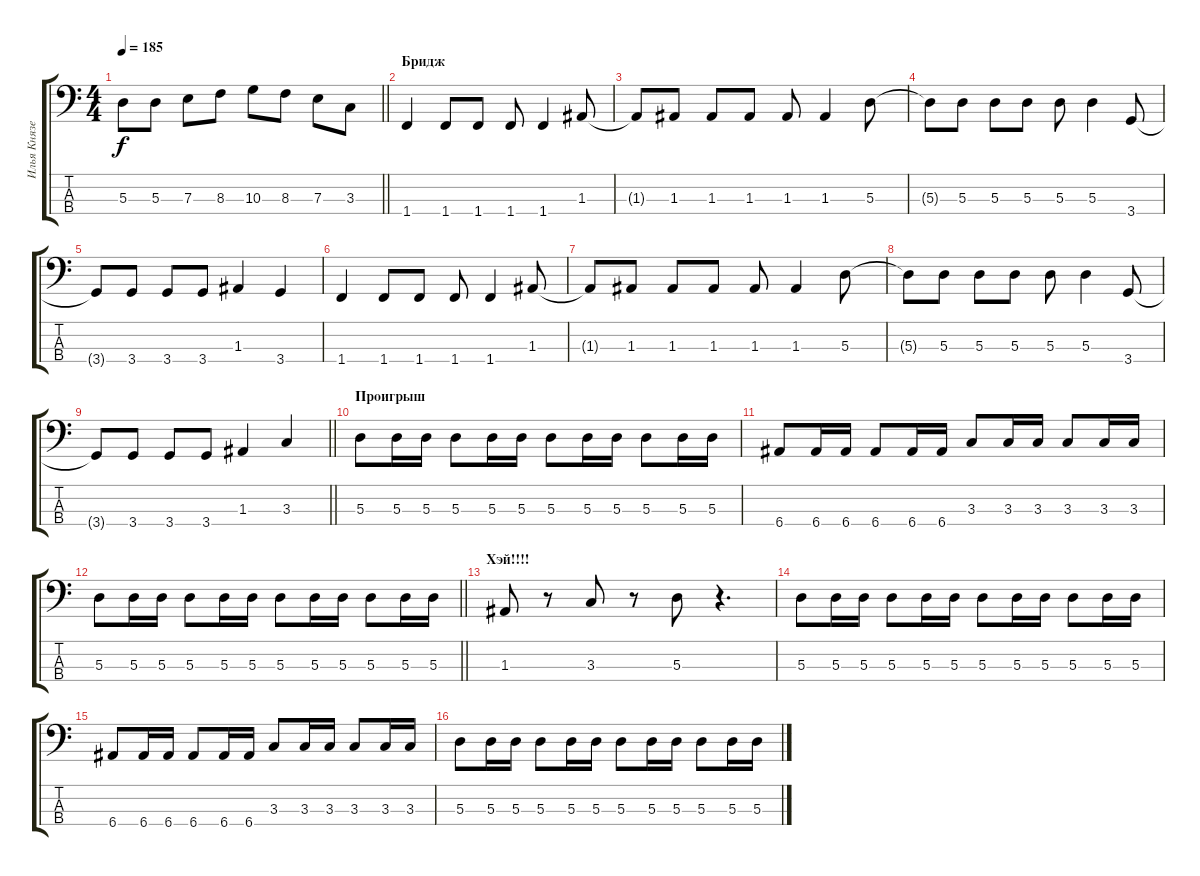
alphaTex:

\track ("Илья Князев" "Илья Князе") {instrument electricbasspick}
\staff {score tabs}
\tuning (G2 D2 A1 E1) {hide}
\ts (4 4)
\tempo 185
\clef f4
\barLineRight lightlight
\ks c
5.3{t}.8{dy f} 5.3.8 7.3.8 8.3.8 10.3.8 8.3.8 7.3.8 3.3.8 |
\section ("" "Бридж")
1.4.4 1.4.8 1.4.8 1.4.8 1.4.4 1.3.8 |
1.3{t}.8 1.3.8 1.3.8 1.3.8 1.3.8 1.3.4 5.3.8 |
5.3{t}.8 5.3.8 5.3.8 5.3.8 5.3.8 5.3.4 3.4.8 |
3.4{t}.8 3.4.8 3.4.8 3.4.8 1.3.4 3.4.4 |
1.4.4 1.4.8 1.4.8 1.4.8 1.4.4 1.3.8 |
1.3{t}.8 1.3.8 1.3.8 1.3.8 1.3.8 1.3.4 5.3.8 |
5.3{t}.8 5.3.8 5.3.8 5.3.8 5.3.8 5.3.4 3.4.8 |
\barLineRight lightlight
3.4{t}.8 3.4.8 3.4.8 3.4.8 1.3.4 3.3.4 |
\section ("" "Проигрыш")
5.3.8 5.3.16 5.3.16 5.3.8 5.3.16 5.3.16 5.3.8 5.3.16 5.3.16 5.3.8 5.3.16 5.3.16 |
6.4.8 6.4.16 6.4.16 6.4.8 6.4.16 6.4.16 3.3.8 3.3.16 3.3.16 3.3.8 3.3.16 3.3.16 |
\barLineRight lightlight
5.3.8 5.3.16 5.3.16 5.3.8 5.3.16 5.3.16 5.3.8 5.3.16 5.3.16 5.3.8 5.3.16 5.3.16 |
\section ("" "Хэй!!!!")
1.3.8 r.8 3.3.8 r.8 5.3.8 r.4{d} |
5.3.8 5.3.16 5.3.16 5.3.8 5.3.16 5.3.16 5.3.8 5.3.16 5.3.16 5.3.8 5.3.16 5.3.16 |
6.4.8 6.4.16 6.4.16 6.4.8 6.4.16 6.4.16 3.3.8 3.3.16 3.3.16 3.3.8 3.3.16 3.3.16 |
5.3.8 5.3.16 5.3.16 5.3.8 5.3.16 5.3.16 5.3.8 5.3.16 5.3.16 5.3.8 5.3.16 5.3.16
